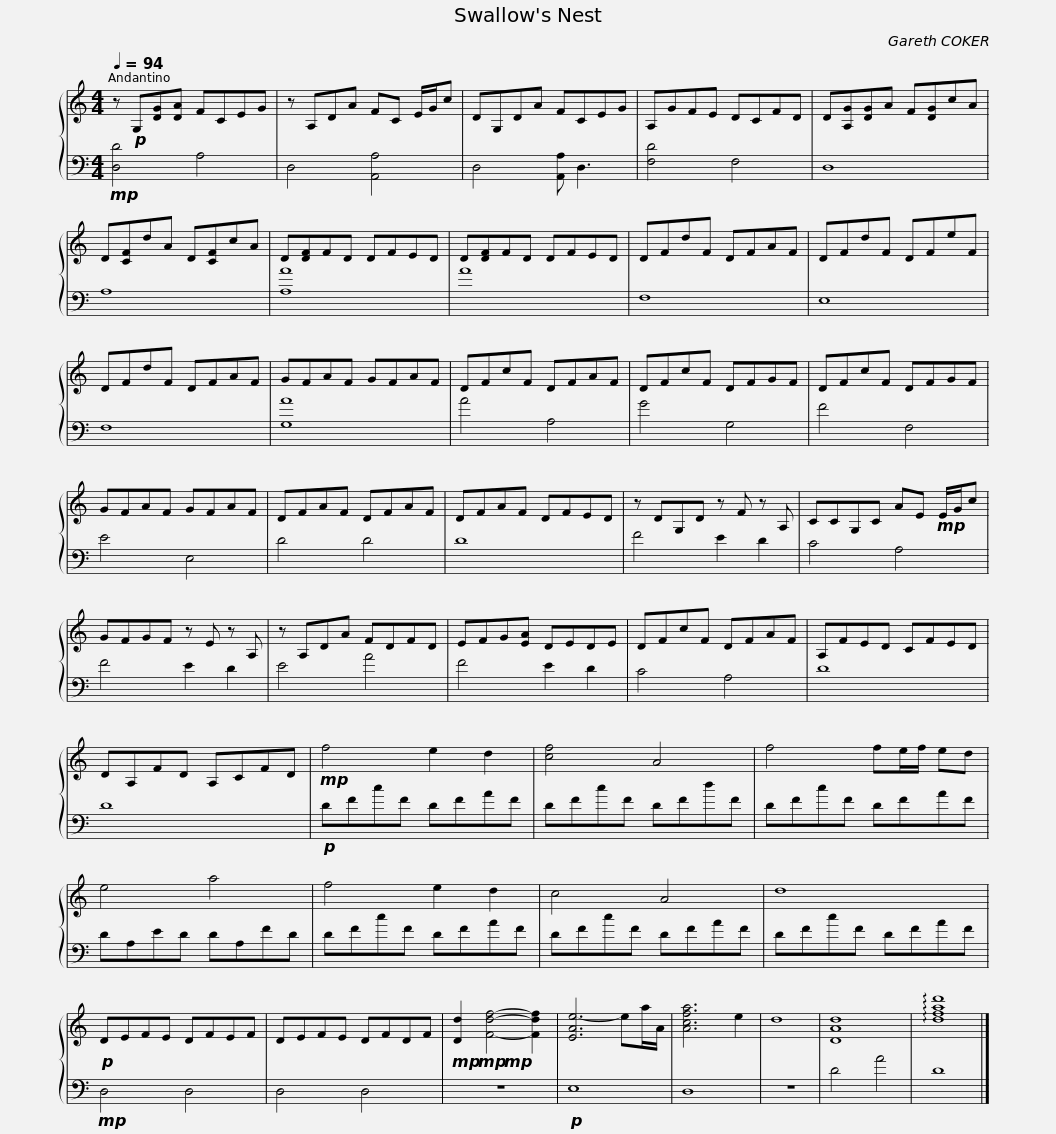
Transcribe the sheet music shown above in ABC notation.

X:1
%%score { 1 | 2 }
L:1/8
Q:1/4=94
M:4/4
I:linebreak $
K:C
V:1 treble
V:2 bass
V:1
 z!p! G,[DG][DA] FCEG | z A,DA FC E/G/c | DG,DA FCEG | A,GFE DCFD | D[A,G][DG]A F[DG]cA |$ %5
 D[CF]dA D[CF]cA | D[DF]FD DFED | D[DF]FD DFED | DFdF DFAF | DFdF DFeF |$ %10
 DFdF DFAF | GFAF GFAF | DFcF DFAF | DFcF DFGF | DFcF DFGF |$ %15
 GFAF GFAF | DFAF DFAF | DFAF DFED | z DG,D z F z A, | CCG,C AE!mp! E/G/c |$ %20
 GFGF z E z A, | z A,DA FDFD | EFG[EA] DEDE | DFcF DFAF | A,FED CFED |$ %25
 DA,FD A,CFD |!mp! f4 e2 d2 | [cf]4 A4 | f4 fe/f/ ed |$ e4 a4 | %30
 f4 e2 d2 | c4 A4 | d8 |$!p! DEFE DFEF | DEFE DFDF | %35
!mp!!mp!!mp! [Dd]2 [Fdf]4- [Fdf]2 | [EAe-]6 ea/A/ | [Acfa]6 e2 | d8 | [DAd]8 | %40
 !arpeggio![dfad']8 |] %41
V:2
!mp! [D,D]4 A,4 | D,4 [A,,A,]4 | D,4 [A,,A,] D,3 | [F,D]4 F,4 | D,8 |$ %5
 A,8 | [A,A]8 | A8 | F,8 | E,8 |$ %10
 F,8 | [G,A]8 | A4 A,4 | G4 G,4 | F4 F,4 |$ %15
 E4 E,4 | D4 D4 | D8 | F4 E2 D2 | C4 A,4 |$ %20
 F4 E2 D2 | E4 A4 | F4 E2 D2 | C4 A,4 | D8 |$ %25
 D8 |!p! DFcF DFAF | DFcF DFdF | DFcF DFAF |$ DA,ED DA,FD | %30
 DFcF DFAF | DFcF DFAF | DFcF DFAF |$!mp! D,4 D,4 | D,4 D,4 | %35
 z8 |!p! E,8 | D,8 | z8 | D4 A4 | %40
 D8 |] %41
